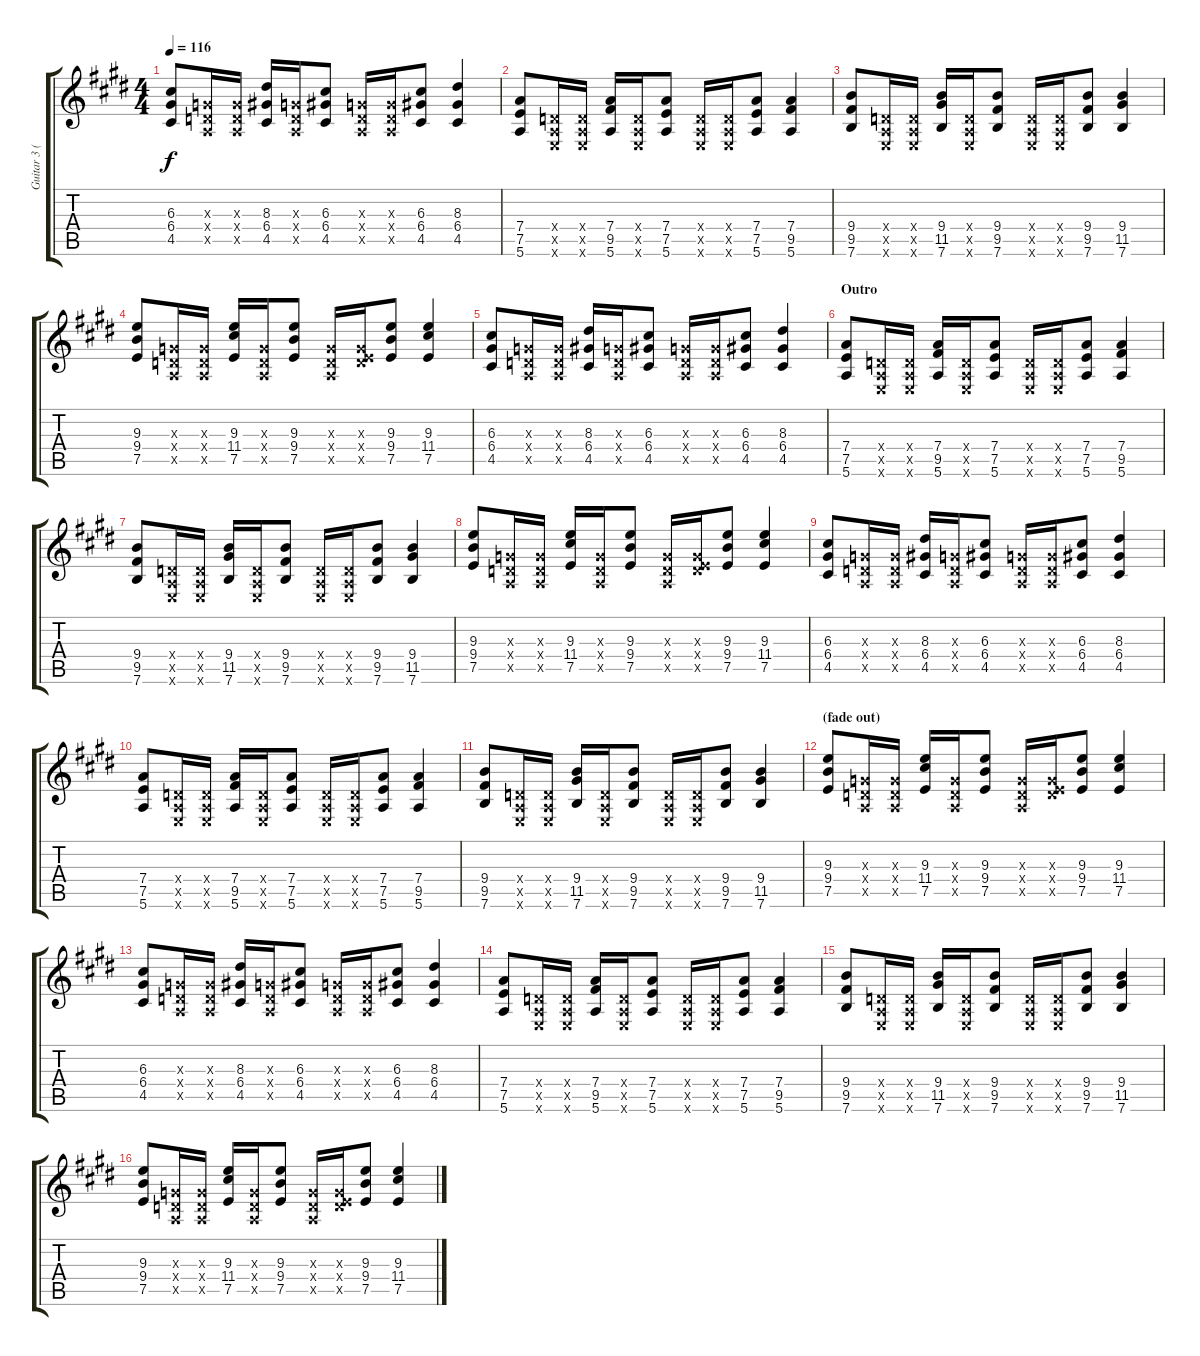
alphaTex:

\track ("Guitar 3 (w/dist.) | Fender Telecaster" "Guitar 3 (") {instrument distortionguitar}
\staff {score tabs}
\tuning (E4 B3 G3 D3 A2 E2) {hide}
\ts (4 4)
\tempo 116
\clef g2
\ks c#minor
(6.3 6.4 4.5).8{dy f} (0.3{x} 0.4{x} 0.5{x}).16 (0.3{x} 0.4{x} 0.5{x}).16 (8.3 6.4 4.5).16 (0.3{x} 0.4{x} 0.5{x}).16 (6.3 6.4 4.5).8 (0.3{x} 0.4{x} 0.5{x}).16 (0.3{x} 0.4{x} 0.5{x}).16 (6.3 6.4 4.5).8 (8.3 6.4 4.5).4 |
(7.4 7.5 5.6).8 (0.4{x} 0.5{x} 0.6{x}).16 (0.4{x} 0.5{x} 0.6{x}).16 (7.4 9.5 5.6).16 (0.4{x} 0.5{x} 0.6{x}).16 (7.4 7.5 5.6).8 (0.4{x} 0.5{x} 0.6{x}).16 (0.4{x} 0.5{x} 0.6{x}).16 (7.4 7.5 5.6).8 (7.4 9.5 5.6).4 |
(9.4 9.5 7.6).8 (0.4{x} 0.5{x} 0.6{x}).16 (0.4{x} 0.5{x} 0.6{x}).16 (9.4 11.5 7.6).16 (0.4{x} 0.5{x} 0.6{x}).16 (9.4 9.5 7.6).8 (0.4{x} 0.5{x} 0.6{x}).16 (0.4{x} 0.5{x} 0.6{x}).16 (9.4 9.5 7.6).8 (9.4 11.5 7.6).4 |
(9.3 9.4 7.5).8 (0.3{x} 0.4{x} 0.5{x}).16 (0.3{x} 0.4{x} 0.5{x}).16 (9.3 11.4 7.5).16 (0.3{x} 0.4{x} 0.5{x}).16 (9.3 9.4 7.5).8 (0.3{x} 0.4{x} 0.5{x}).16 (0.3{x} 0.4{x} 7.5{x}).16 (9.3 9.4 7.5).8 (9.3 11.4 7.5).4 |
(6.3 6.4 4.5).8 (0.3{x} 0.4{x} 0.5{x}).16 (0.3{x} 0.4{x} 0.5{x}).16 (8.3 6.4 4.5).16 (0.3{x} 0.4{x} 0.5{x}).16 (6.3 6.4 4.5).8 (0.3{x} 0.4{x} 0.5{x}).16 (0.3{x} 0.4{x} 0.5{x}).16 (6.3 6.4 4.5).8 (8.3 6.4 4.5).4 |
\section ("" "Outro")
(7.4 7.5 5.6).8 (0.4{x} 0.5{x} 0.6{x}).16 (0.4{x} 0.5{x} 0.6{x}).16 (7.4 9.5 5.6).16 (0.4{x} 0.5{x} 0.6{x}).16 (7.4 7.5 5.6).8 (0.4{x} 0.5{x} 0.6{x}).16 (0.4{x} 0.5{x} 0.6{x}).16 (7.4 7.5 5.6).8 (7.4 9.5 5.6).4 |
(9.4 9.5 7.6).8 (0.4{x} 0.5{x} 0.6{x}).16 (0.4{x} 0.5{x} 0.6{x}).16 (9.4 11.5 7.6).16 (0.4{x} 0.5{x} 0.6{x}).16 (9.4 9.5 7.6).8 (0.4{x} 0.5{x} 0.6{x}).16 (0.4{x} 0.5{x} 0.6{x}).16 (9.4 9.5 7.6).8 (9.4 11.5 7.6).4 |
(9.3 9.4 7.5).8 (0.3{x} 0.4{x} 0.5{x}).16 (0.3{x} 0.4{x} 0.5{x}).16 (9.3 11.4 7.5).16 (0.3{x} 0.4{x} 0.5{x}).16 (9.3 9.4 7.5).8 (0.3{x} 0.4{x} 0.5{x}).16 (0.3{x} 0.4{x} 7.5{x}).16 (9.3 9.4 7.5).8 (9.3 11.4 7.5).4 |
(6.3 6.4 4.5).8 (0.3{x} 0.4{x} 0.5{x}).16 (0.3{x} 0.4{x} 0.5{x}).16 (8.3 6.4 4.5).16 (0.3{x} 0.4{x} 0.5{x}).16 (6.3 6.4 4.5).8 (0.3{x} 0.4{x} 0.5{x}).16 (0.3{x} 0.4{x} 0.5{x}).16 (6.3 6.4 4.5).8 (8.3 6.4 4.5).4 |
(7.4 7.5 5.6).8 (0.4{x} 0.5{x} 0.6{x}).16 (0.4{x} 0.5{x} 0.6{x}).16 (7.4 9.5 5.6).16 (0.4{x} 0.5{x} 0.6{x}).16 (7.4 7.5 5.6).8 (0.4{x} 0.5{x} 0.6{x}).16 (0.4{x} 0.5{x} 0.6{x}).16 (7.4 7.5 5.6).8 (7.4 9.5 5.6).4 |
(9.4 9.5 7.6).8 (0.4{x} 0.5{x} 0.6{x}).16 (0.4{x} 0.5{x} 0.6{x}).16 (9.4 11.5 7.6).16 (0.4{x} 0.5{x} 0.6{x}).16 (9.4 9.5 7.6).8 (0.4{x} 0.5{x} 0.6{x}).16 (0.4{x} 0.5{x} 0.6{x}).16 (9.4 9.5 7.6).8 (9.4 11.5 7.6).4 |
\section ("" "(fade out)")
(9.3 9.4 7.5).8 (0.3{x} 0.4{x} 0.5{x}).16 (0.3{x} 0.4{x} 0.5{x}).16 (9.3 11.4 7.5).16 (0.3{x} 0.4{x} 0.5{x}).16 (9.3 9.4 7.5).8 (0.3{x} 0.4{x} 0.5{x}).16 (0.3{x} 0.4{x} 7.5{x}).16 (9.3 9.4 7.5).8 (9.3 11.4 7.5).4 |
(6.3 6.4 4.5).8 (0.3{x} 0.4{x} 0.5{x}).16 (0.3{x} 0.4{x} 0.5{x}).16 (8.3 6.4 4.5).16 (0.3{x} 0.4{x} 0.5{x}).16 (6.3 6.4 4.5).8 (0.3{x} 0.4{x} 0.5{x}).16 (0.3{x} 0.4{x} 0.5{x}).16 (6.3 6.4 4.5).8 (8.3 6.4 4.5).4 |
(7.4 7.5 5.6).8 (0.4{x} 0.5{x} 0.6{x}).16 (0.4{x} 0.5{x} 0.6{x}).16 (7.4 9.5 5.6).16 (0.4{x} 0.5{x} 0.6{x}).16 (7.4 7.5 5.6).8 (0.4{x} 0.5{x} 0.6{x}).16 (0.4{x} 0.5{x} 0.6{x}).16 (7.4 7.5 5.6).8 (7.4 9.5 5.6).4 |
(9.4 9.5 7.6).8 (0.4{x} 0.5{x} 0.6{x}).16 (0.4{x} 0.5{x} 0.6{x}).16 (9.4 11.5 7.6).16 (0.4{x} 0.5{x} 0.6{x}).16 (9.4 9.5 7.6).8 (0.4{x} 0.5{x} 0.6{x}).16 (0.4{x} 0.5{x} 0.6{x}).16 (9.4 9.5 7.6).8 (9.4 11.5 7.6).4 |
(9.3 9.4 7.5).8 (0.3{x} 0.4{x} 0.5{x}).16 (0.3{x} 0.4{x} 0.5{x}).16 (9.3 11.4 7.5).16 (0.3{x} 0.4{x} 0.5{x}).16 (9.3 9.4 7.5).8 (0.3{x} 0.4{x} 0.5{x}).16 (0.3{x} 0.4{x} 7.5{x}).16 (9.3 9.4 7.5).8 (9.3 11.4 7.5).4
